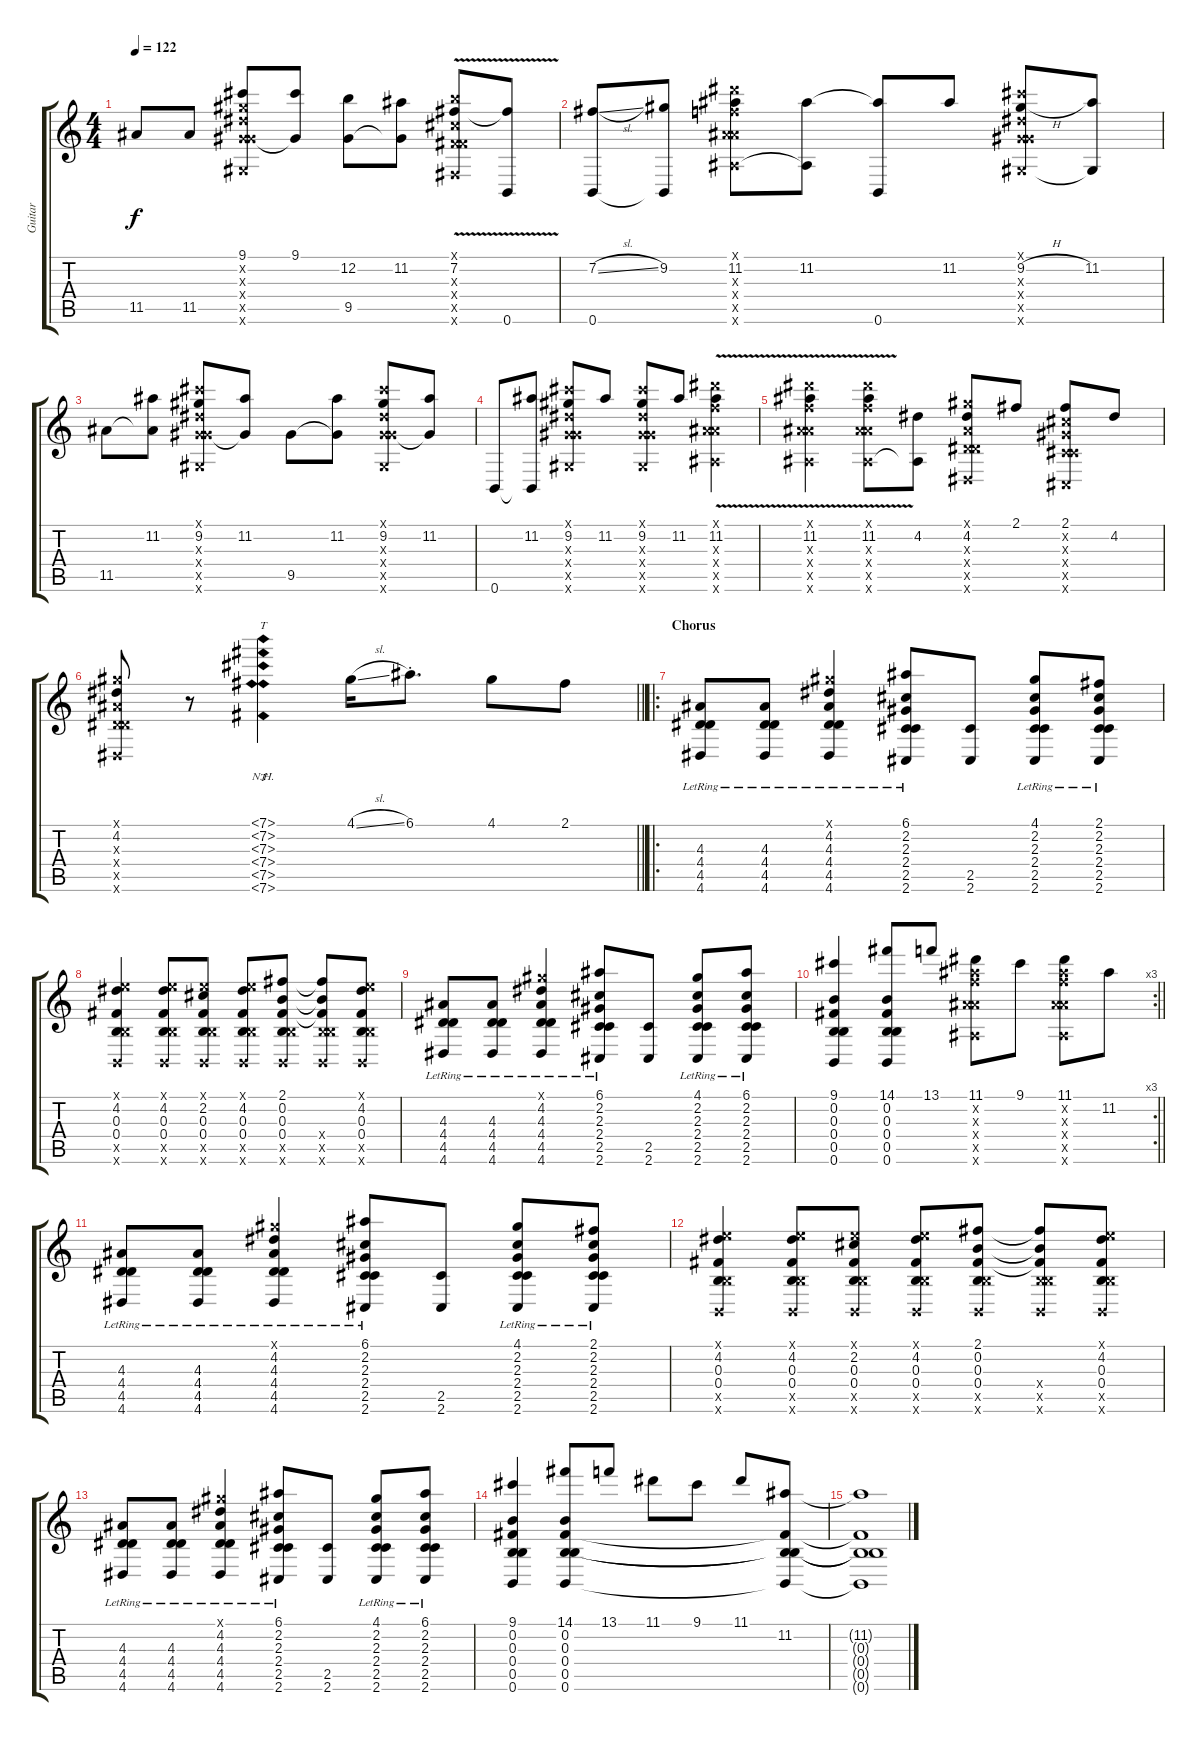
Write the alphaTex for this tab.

\track ("Guitar" "Guitar") {instrument acousticguitarsteel}
\staff {score tabs}
\tuning (E4 B3 Gb3 B2 B2 B1) {hide}
\ts (4 4)
\tempo 122
\clef g2
\ks c
11.5.8{dy f} 11.5.8 (9.1 9.2{x} 9.3{x} 9.4{x} 9.5{x} 9.6{x}).8 (9.1 9.5{t}).8 (12.2 9.5).8 (11.2 9.5{t}).8 (7.1{x} 7.2{v} 7.3{x} 7.4{x} 7.5{x} 7.6{x}).8 (7.2{t} 0.6).8 |
(7.2{sl} 0.6).8 (9.2 0.6{t}).8 (11.1{x} 11.2 11.3{x} 11.4{x} 11.5{x} 11.6{x}).8 (11.2 11.6{t}).8 (11.2{t} 0.6).8 11.2.8 (9.1{x} 9.2{h} 9.3{x} 9.4{x} 9.5{x} 9.6{x}).8 (11.2 9.6{t}).8 |
11.5.8 (11.2 11.5{t}).8 (9.1{x} 9.2 9.3{x} 9.4{x} 9.5{x} 9.6{x}).8 (11.2 9.5{t}).8 9.5.8 (11.2 9.5{t}).8 (9.1{x} 9.2 9.3{x} 9.4{x} 9.5{x} 9.6{x}).8 (11.2 9.5{t}).8 |
0.6.8 (11.2 0.6{t}).8 (9.1{x} 9.2 9.3{x} 9.4{x} 9.5{x} 9.6{x}).8 11.2.8 (9.1{x} 9.2 9.3{x} 9.4{x} 9.5{x} 9.6{x}).8 11.2.8 (11.1{x} 11.2{v} 11.3{x} 11.4{x} 11.5{x} 11.6{x}).4 |
(11.1{x} 11.2{v} 11.3{x} 11.4{x} 11.5{x} 11.6{x}).4 (11.1{x} 11.2{v} 11.3{x} 11.4{x} 11.5{x} 11.6{x}).8 (4.2 11.6{t}).8 (4.1{x} 4.2 4.3{x} 4.4{x} 4.5{x} 4.6{x}).8 2.1.8 (2.1 2.2{x} 2.3{x} 2.4{x} 2.5{x} 2.6{x}).8 4.2.8 |
\barLineRight lightlight
(4.1{x} 4.2 4.3{x} 4.4{x} 4.5{x} 4.6{x}).8 r.8 (7.1{nh} 7.2{nh} 7.3{nh} 7.4{nh} 7.5{nh} 7.6{nh}).4{tt} 4.1{sl}.16 6.1{st}.8{d} 4.1.8 2.1.8 |
\ro
\section ("" "Chorus")
(4.3 4.4{lr} 4.5{lr} 4.6{lr}).8 (4.3 4.4{lr} 4.5{lr} 4.6{lr}).8 (4.1{x} 4.2{lr} 4.3{lr} 4.4{lr} 4.5{lr} 4.6{lr}).4 (6.1{lr} 2.2{lr} 2.3{lr} 2.4{lr} 2.5{lr} 2.6{lr}).8 (2.5 2.6).8 (4.1{lr} 2.2{lr} 2.3{lr} 2.4{lr} 2.5{lr} 2.6{lr}).8 (2.1{lr} 2.2{lr} 2.3{lr} 2.4{lr} 2.5{lr} 2.6{lr}).8 |
(0.1{x} 4.2 0.3 0.4 0.5{x} 0.6{x}).4 (0.1{x} 4.2 0.3 0.4 0.5{x} 0.6{x}).8 (0.1{x} 2.2 0.3 0.4 0.5{x} 0.6{x}).8 (0.1{x} 4.2 0.3 0.4 0.5{x} 0.6{x}).8 (2.1 0.2 0.3 0.4 0.5{x} 0.6{x}).8 (2.1{t} 0.2{t} 0.3{t} 0.4{x} 0.5{x} 0.6{x}).8 (0.1{x} 4.2 0.3 0.4 0.5{x} 0.6{x}).8 |
(4.3 4.4{lr} 4.5{lr} 4.6{lr}).8 (4.3 4.4{lr} 4.5{lr} 4.6{lr}).8 (4.1{x} 4.2{lr} 4.3{lr} 4.4{lr} 4.5{lr} 4.6{lr}).4 (6.1{lr} 2.2{lr} 2.3{lr} 2.4{lr} 2.5{lr} 2.6{lr}).8 (2.5 2.6).8 (4.1{lr} 2.2{lr} 2.3{lr} 2.4{lr} 2.5{lr} 2.6{lr}).8 (6.1{lr} 2.2 2.3{lr} 2.4{lr} 2.5{lr} 2.6{lr}).8 |
\rc 3
\barLineRight lightlight
(9.1 0.2 0.3 0.4 0.5 0.6).4 (14.1 0.2 0.3 0.4 0.5 0.6).8 13.1.8 (11.1 11.2{x} 11.3{x} 11.4{x} 11.5{x} 11.6{x}).8 9.1.8 (11.1 11.2{x} 11.3{x} 11.4{x} 11.5{x} 11.6{x}).8 11.2.8 |
(4.3 4.4{lr} 4.5{lr} 4.6{lr}).8 (4.3 4.4{lr} 4.5{lr} 4.6{lr}).8 (4.1{x} 4.2{lr} 4.3{lr} 4.4{lr} 4.5{lr} 4.6{lr}).4 (6.1{lr} 2.2{lr} 2.3{lr} 2.4{lr} 2.5{lr} 2.6{lr}).8 (2.5 2.6).8 (4.1{lr} 2.2{lr} 2.3{lr} 2.4{lr} 2.5{lr} 2.6{lr}).8 (2.1{lr} 2.2{lr} 2.3{lr} 2.4{lr} 2.5{lr} 2.6{lr}).8 |
(0.1{x} 4.2 0.3 0.4 0.5{x} 0.6{x}).4 (0.1{x} 4.2 0.3 0.4 0.5{x} 0.6{x}).8 (0.1{x} 2.2 0.3 0.4 0.5{x} 0.6{x}).8 (0.1{x} 4.2 0.3 0.4 0.5{x} 0.6{x}).8 (2.1 0.2 0.3 0.4 0.5{x} 0.6{x}).8 (2.1{t} 0.2{t} 0.3{t} 0.4{x} 0.5{x} 0.6{x}).8 (0.1{x} 4.2 0.3 0.4 0.5{x} 0.6{x}).8 |
(4.3 4.4{lr} 4.5{lr} 4.6{lr}).8 (4.3 4.4{lr} 4.5{lr} 4.6{lr}).8 (4.1{x} 4.2{lr} 4.3{lr} 4.4{lr} 4.5{lr} 4.6{lr}).4 (6.1{lr} 2.2{lr} 2.3{lr} 2.4{lr} 2.5{lr} 2.6{lr}).8 (2.5 2.6).8 (4.1{lr} 2.2{lr} 2.3{lr} 2.4{lr} 2.5{lr} 2.6{lr}).8 (6.1{lr} 2.2 2.3{lr} 2.4{lr} 2.5{lr} 2.6{lr}).8 |
(9.1 0.2 0.3 0.4 0.5 0.6).4 (14.1 0.2 0.3 0.4 0.5 0.6).8 13.1.8 11.1.8 9.1.8 11.1.8 (11.2 0.3{t} 0.4{t} 0.5{t} 0.6{t}).8 |
(11.2{t} 0.3{t} 0.4{t} 0.5{t} 0.6{t}).1
